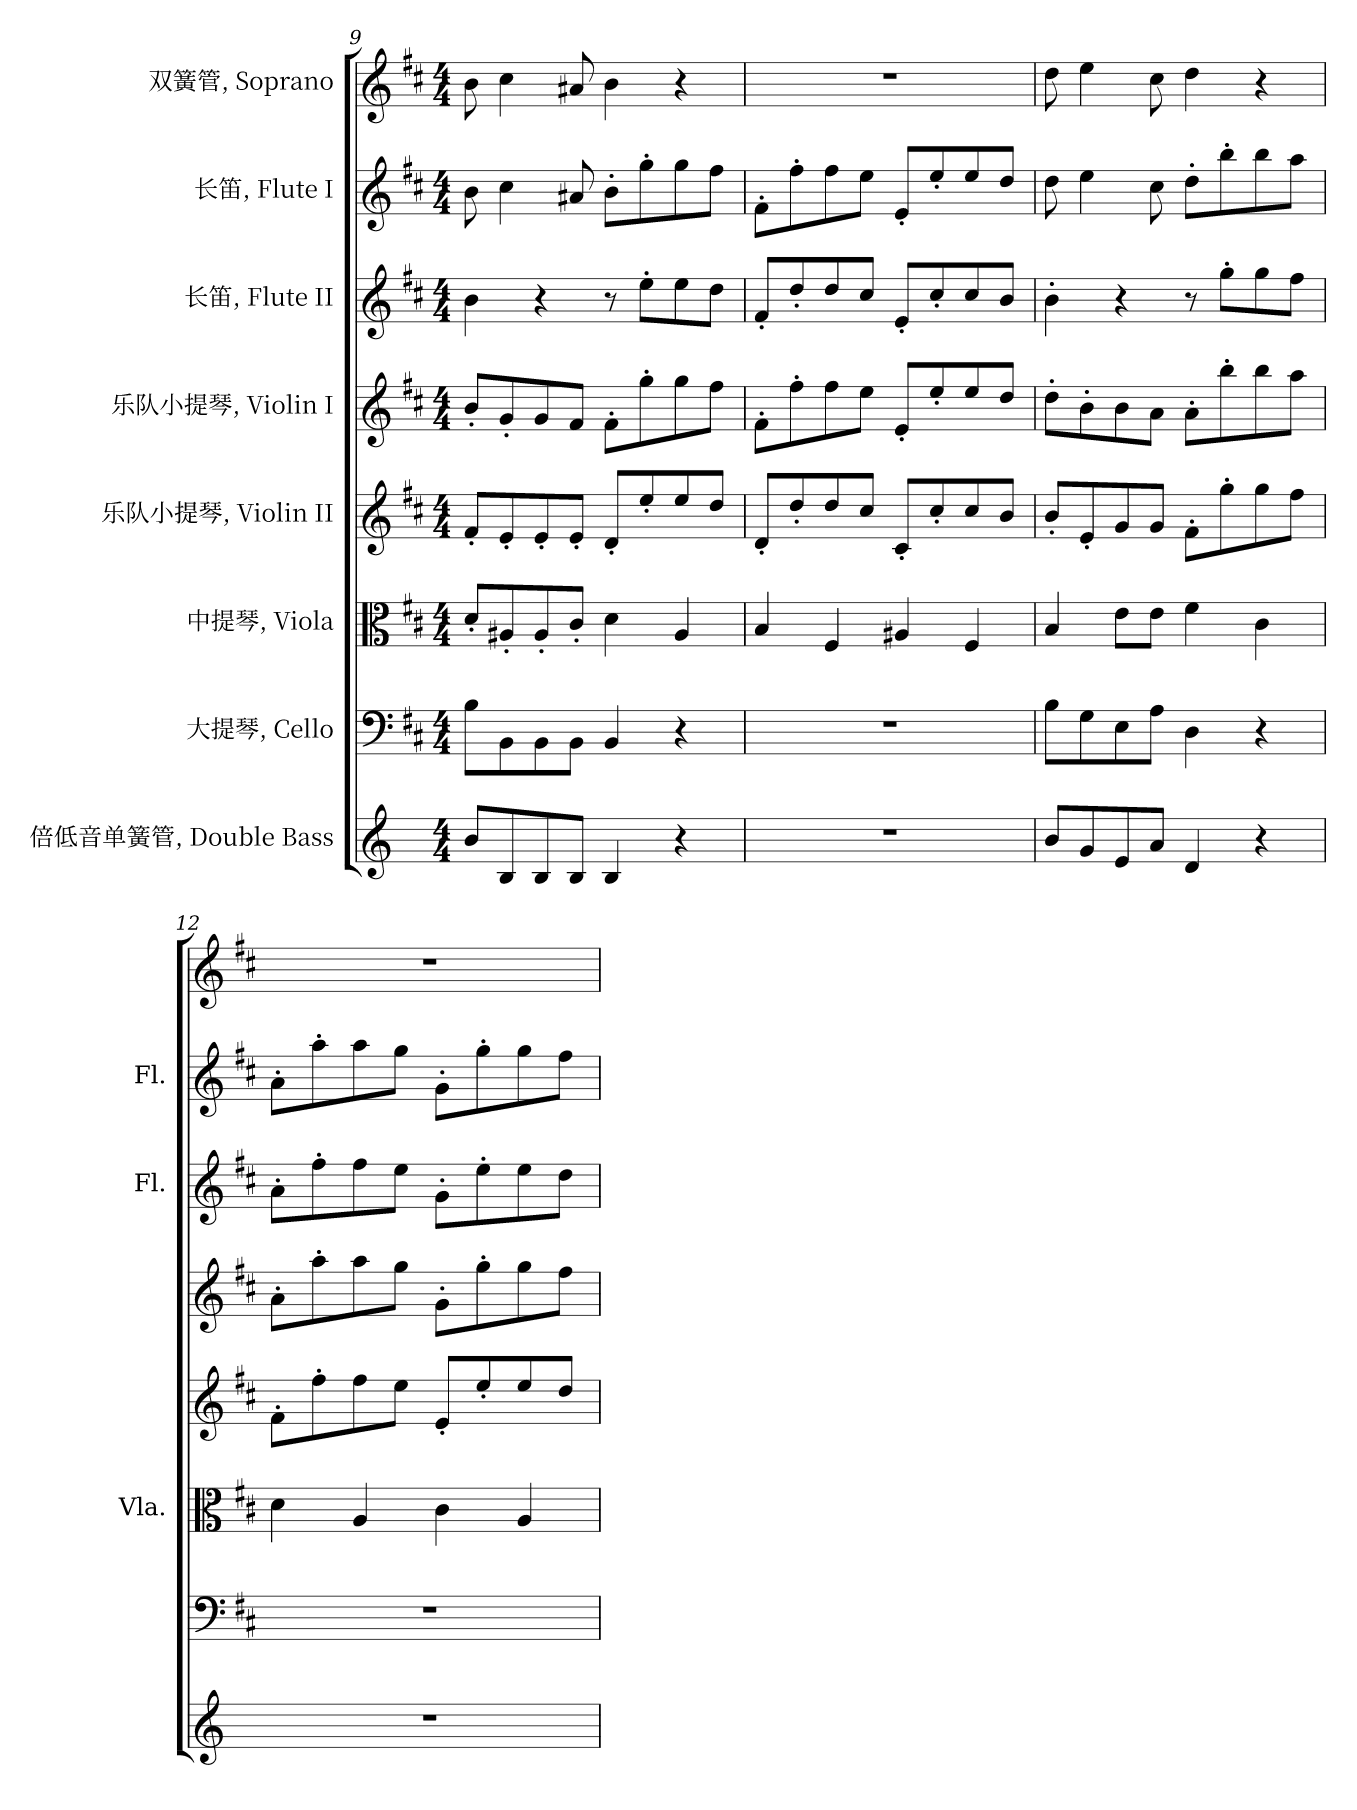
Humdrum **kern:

**kern	**kern	**kern	**kern	**kern	**kern	**kern	**kern
*part8	*part7	*part6	*part5	*part4	*part3	*part2	*part1
*staff8	*staff7	*staff6	*staff5	*staff4	*staff3	*staff2	*staff1
*I"倍低音单簧管, Double Bass	*I"大提琴, Cello	*I"中提琴, Viola	*I"乐队小提琴, Violin II	*I"乐队小提琴, Violin I	*I"长笛, Flute II	*I"长笛, Flute I	*I"双簧管, Soprano
*	*	*I'Vla.	*	*	*I'Fl.	*I'Fl.	*
*clefG2	*clefF4	*clefC3	*clefG2	*clefG2	*clefG2	*clefG2	*clefG2
*ITrd15c26	*	*	*	*	*	*	*
*k[]	*k[f#c#]	*k[f#c#]	*k[f#c#]	*k[f#c#]	*k[f#c#]	*k[f#c#]	*k[f#c#]
*M4/4	*M4/4	*M4/4	*M4/4	*M4/4	*M4/4	*M4/4	*M4/4
=9	=9	=9	=9	=9	=9	=9	=9
8BB/L	8B\L	8d'/L	8f#'/L	8b'/L	4b\	8b\	8b\
8BBB/	8BB\	8A#X'/	8e'/	8g'/	.	4cc#\	4cc#\
8BBB/	8BB\	8A#'/	8e'/	8g/	4r	.	.
8BBB/J	8BB\J	8c#'/J	8e'/J	8f#/J	.	8a#X/	8a#X/
4BBB/	4BB/	4d\	8d'/L	8f#'\L	8r	8b'\L	4b\
.	.	.	8ee'/	8gg'\	8ee'\L	8gg'\	.
4r	4r	4A#/	8ee/	8gg\	8ee\	8gg\	4r
.	.	.	8dd/J	8ff#\J	8dd\J	8ff#\J	.
=10	=10	=10	=10	=10	=10	=10	=10
1r	1r	4B/	8d'/L	8f#'\L	8f#'/L	8f#'\L	1r
.	.	.	8dd'/	8ff#'\	8dd'/	8ff#'\	.
.	.	4F#/	8dd/	8ff#\	8dd/	8ff#\	.
.	.	.	8cc#/J	8ee\J	8cc#/J	8ee\J	.
.	.	4A#X/	8c#'/L	8e'/L	8e'/L	8e'/L	.
.	.	.	8cc#'/	8ee'/	8cc#'/	8ee'/	.
.	.	4F#/	8cc#/	8ee/	8cc#/	8ee/	.
.	.	.	8b/J	8dd/J	8b/J	8dd/J	.
!!LO:PB:g=z
=11	=11	=11	=11	=11	=11	=11	=11
8BB/L	8B\L	4B/	8b'/L	8dd'\L	4b'\	8dd\	8dd\
8GG/	8G\	.	8e'/	8b'\	.	4ee\	4ee\
8EE/	8E\	8e\L	8g/	8b\	4r	.	.
8AA/J	8A\J	8e\J	8g/J	8a\J	.	8cc#\	8cc#\
4DD/	4D\	4f#\	8f#'\L	8a'\L	8r	8dd'\L	4dd\
.	.	.	8gg'\	8bb'\	8gg'\L	8bb'\	.
4r	4r	4c#\	8gg\	8bb\	8gg\	8bb\	4r
.	.	.	8ff#\J	8aa\J	8ff#\J	8aa\J	.
=12	=12	=12	=12	=12	=12	=12	=12
1r	1r	4d\	8f#'\L	8a'\L	8a'\L	8a'\L	1r
.	.	.	8ff#'\	8aa'\	8ff#'\	8aa'\	.
.	.	4A/	8ff#\	8aa\	8ff#\	8aa\	.
.	.	.	8ee\J	8gg\J	8ee\J	8gg\J	.
.	.	4c#\	8e'/L	8g'\L	8g'\L	8g'\L	.
.	.	.	8ee'/	8gg'\	8ee'\	8gg'\	.
.	.	4A/	8ee/	8gg\	8ee\	8gg\	.
.	.	.	8dd/J	8ff#\J	8dd\J	8ff#\J	.
=	=	=	=	=	=	=	=
*-	*-	*-	*-	*-	*-	*-	*-
